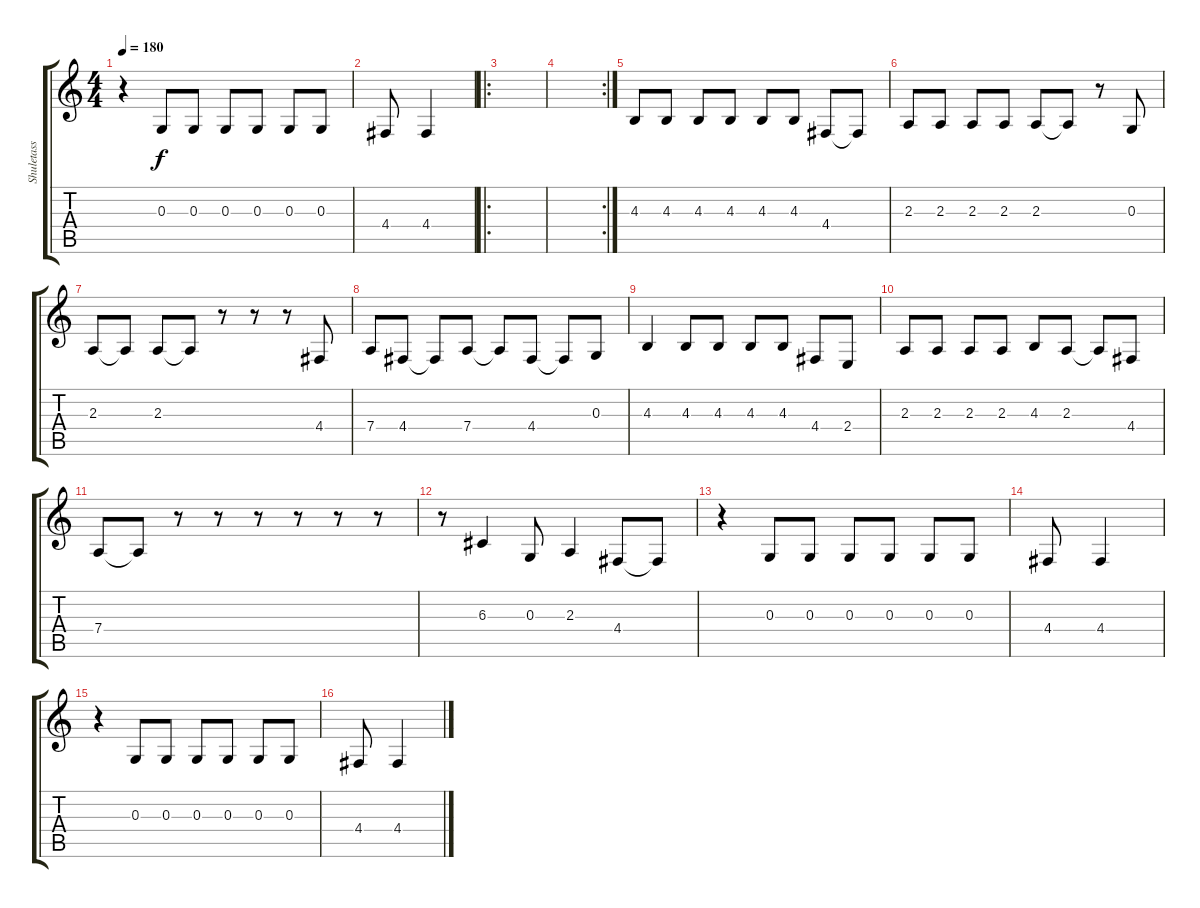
\track ("Shuletass (Voz)" "Shuletass ") {instrument cello}
\staff {score tabs}
\tuning (E4 B3 G3 D3 A2 E2) {hide}
\ts (4 4)
\tempo 180
\clef g2
\ks c
r.4{dy f} 0.3.8 0.3.8 0.3.8 0.3.8 0.3.8 0.3.8 |
4.4.8 4.4.4 |
\ro
|
\rc 2
|
4.3.8 4.3.8 4.3.8 4.3.8 4.3.8 4.3.8 4.4.8 4.4{t}.8 |
2.3.8 2.3.8 2.3.8 2.3.8 2.3.8 2.3{t}.8 r.8 0.3.8 |
2.3.8 2.3{t}.8 2.3.8 2.3{t}.8 r.8 r.8 r.8 4.4.8 |
7.4.8 4.4.8 4.4{t}.8 7.4.8 7.4{t}.8 4.4.8 4.4{t}.8 0.3.8 |
4.3.4 4.3.8 4.3.8 4.3.8 4.3.8 4.4.8 2.4.8 |
2.3.8 2.3.8 2.3.8 2.3.8 4.3.8 2.3.8 2.3{t}.8 4.4.8 |
7.4.8 7.4{t}.8 r.8 r.8 r.8 r.8 r.8 r.8 |
r.8 6.3.4 0.3.8 2.3.4 4.4.8 4.4{t}.8 |
r.4 0.3.8 0.3.8 0.3.8 0.3.8 0.3.8 0.3.8 |
4.4.8 4.4.4 |
r.4 0.3.8 0.3.8 0.3.8 0.3.8 0.3.8 0.3.8 |
4.4.8 4.4.4
